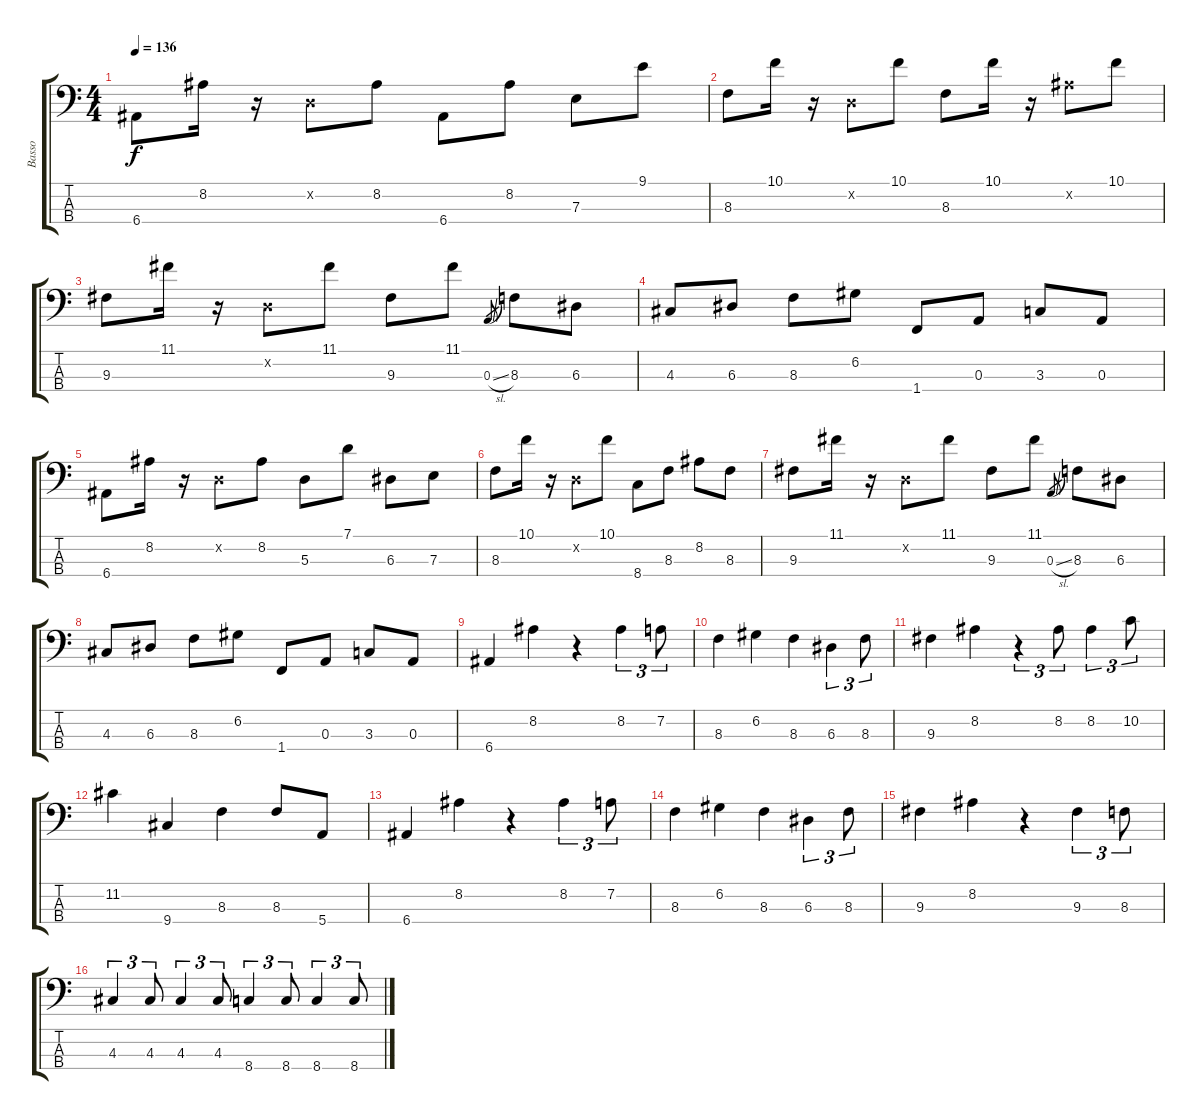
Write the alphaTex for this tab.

\track ("Basso" "Basso") {instrument electricbasspick}
\staff {score tabs}
\tuning (G2 D2 A1 E1) {hide}
\ts (4 4)
\tempo 136
\clef f4
\ks c
6.4.8{dy f} 8.2.16 r.16 0.2{x}.8 8.2.8 6.4.8 8.2.8 7.3.8 9.1.8 |
8.3.8 10.1.16 r.16 0.2{x}.8 10.1.8 8.3.8 10.1.16 r.16 8.2{x}.8 10.1.8 |
9.3.8 11.1.16 r.16 0.2{x}.8 11.1.8 9.3.8 11.1.8 0.3{sl}.8{gr} 8.3.8 6.3.8 |
4.3.8 6.3.8 8.3.8 6.2.8 1.4.8 0.3.8 3.3.8 0.3.8 |
6.4.8 8.2.16 r.16 0.2{x}.8 8.2.8 5.3.8 7.1.8 6.3.8 7.3.8 |
8.3.8 10.1.16 r.16 0.2{x}.8 10.1.8 8.4.8 8.3.8 8.2.8 8.3.8 |
9.3.8 11.1.16 r.16 0.2{x}.8 11.1.8 9.3.8 11.1.8 0.3{sl}.8{gr} 8.3.8 6.3.8 |
4.3.8 6.3.8 8.3.8 6.2.8 1.4.8 0.3.8 3.3.8 0.3.8 |
6.4.4 8.2.4 r.4 8.2.4{tu (3 2)} 7.2.8{tu (3 2)} |
8.3.4 6.2.4 8.3.4 6.3.4{tu (3 2)} 8.3.8{tu (3 2)} |
9.3.4 8.2.4 r.4{tu (3 2)} 8.2.8{tu (3 2)} 8.2.4{tu (3 2)} 10.2.8{tu (3 2)} |
11.2.4 9.4.4 8.3.4 8.3.8 5.4.8 |
6.4.4 8.2.4 r.4 8.2.4{tu (3 2)} 7.2.8{tu (3 2)} |
8.3.4 6.2.4 8.3.4 6.3.4{tu (3 2)} 8.3.8{tu (3 2)} |
9.3.4 8.2.4 r.4 9.3.4{tu (3 2)} 8.3.8{tu (3 2)} |
4.3.4{tu (3 2)} 4.3.8{tu (3 2)} 4.3.4{tu (3 2)} 4.3.8{tu (3 2)} 8.4.4{tu (3 2)} 8.4.8{tu (3 2)} 8.4.4{tu (3 2)} 8.4.8{tu (3 2)}
